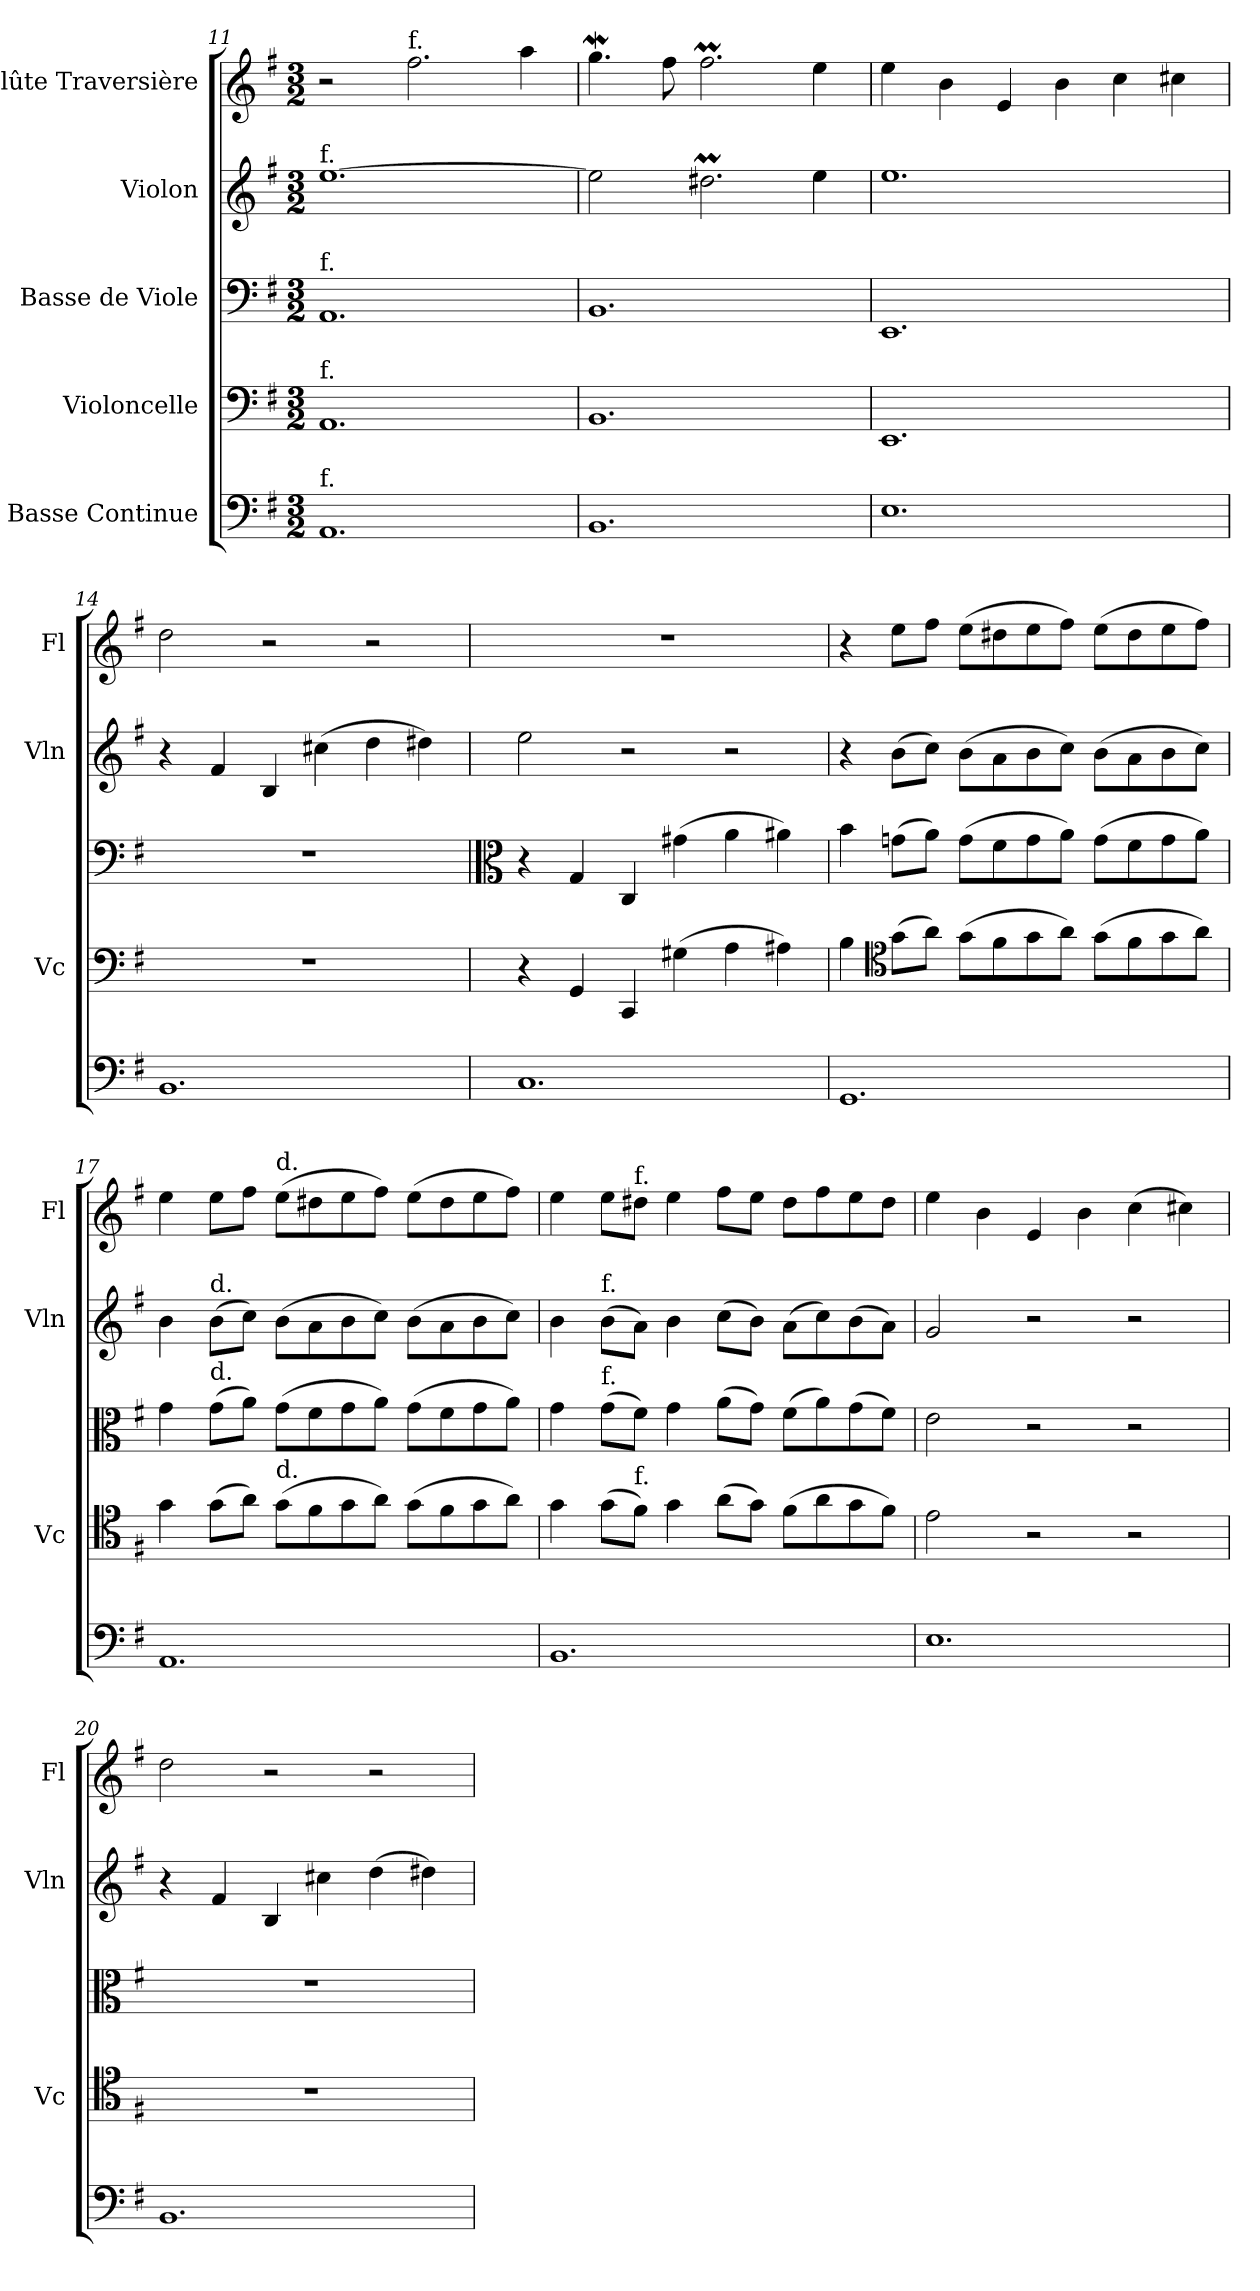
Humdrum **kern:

**kern	**kern	**kern	**kern	**kern
*part5	*part4	*part3	*part2	*part1
*staff5	*staff4	*staff3	*staff2	*staff1
*I"Basse Continue	*I"Violoncelle	*I"Basse de Viole	*I"Violon	*I"Flûte Traversière
*	*I'Vc	*	*I'Vln	*I'Fl
*clefF4	*clefF4	*clefF4	*clefG2	*clefG2
*k[f#]	*k[f#]	*k[f#]	*k[f#]	*k[f#]
*M3/2	*M3/2	*M3/2	*M3/2	*M3/2
=11	=11	=11	=11	=11
!	!	!	!LO:TX:a:t=f.	!
!	!	!LO:TX:a:t=f.	!	!
!	!LO:TX:a:t=f.	!	!	!
!LO:TX:a:t=f.	!	!	!	!
1.AA	1.AA	1.AA	[1.ee	2r
!	!	!	!	!LO:TX:a:t=f.
.	.	.	.	2.ff#\
.	.	.	.	4aa\
=12	=12	=12	=12	=12
1.BB	1.BB	1.BB	2ee\]	4.ggw\
.	.	.	.	8ff#\
.	.	.	2.dd#Xm\	2.ff#m\
.	.	.	4ee\	4ee\
=13	=13	=13	=13	=13
1.E	1.EE	1.EE	1.ee	4ee\
.	.	.	.	4b\
.	.	.	.	4e/
.	.	.	.	4b\
.	.	.	.	4cc\
.	.	.	.	4cc#X\
=14	=14	=14	=14	=14
1.BB	1.r	1.r	4r	2dd\
.	.	.	4f#/	.
.	.	.	4B/	2r
.	.	.	(4cc#X\	.
.	.	.	4dd\	2r
.	.	.	4dd#X\)	.
=15	=15	=15	=15	=15
*	*	*clefC3	*	*
1.C	4r	4r	2ee\	1.r
.	4GG/	4G/	.	.
.	4CC/	4C/	2r	.
.	(4G#X\	(4g#X\	.	.
.	4A\	4a\	2r	.
.	4A#X\)	4a#X\)	.	.
!!LO:LB:g=z
=16	=16	=16	=16	=16
1.GG	4B\	4b\	4r	4r
*	*clefC4	*	*	*
.	(8g\L	(8gn\L	(8b\L	8ee\L
.	8a\J)	8a\J)	8cc\J)	8ff#\J
.	(8g\L	(8g\L	(8b\L	(8ee\L
.	8f#\	8f#\	8a\	8dd#X\
.	8g\	8g\	8b\	8ee\
.	8a\J)	8a\J)	8cc\J)	8ff#\J)
.	(8g\L	(8g\L	(8b\L	(8ee\L
.	8f#\	8f#\	8a\	8dd#\
.	8g\	8g\	8b\	8ee\
.	8a\J)	8a\J)	8cc\J)	8ff#\J)
=17	=17	=17	=17	=17
1.AA	4g\	4g\	4b\	4ee\
!	!	!	!LO:TX:a:t=d.	!
!	!	!LO:TX:a:t=d.	!	!
.	(8g\L	(8g\L	(8b\L	8ee\L
.	8a\J)	8a\J)	8cc\J)	8ff#\J
!	!	!	!	!LO:TX:a:t=d.
!	!LO:TX:a:t=d.	!	!	!
.	(8g\L	(8g\L	(8b\L	(8ee\L
.	8f#\	8f#\	8a\	8dd#X\
.	8g\	8g\	8b\	8ee\
.	8a\J)	8a\J)	8cc\J)	8ff#\J)
.	(8g\L	(8g\L	(8b\L	(8ee\L
.	8f#\	8f#\	8a\	8dd#\
.	8g\	8g\	8b\	8ee\
.	8a\J)	8a\J)	8cc\J)	8ff#\J)
=18	=18	=18	=18	=18
1.BB	4g\	4g\	4b\	4ee\
!	!	!	!LO:TX:a:t=f.	!
!	!	!LO:TX:a:t=f.	!	!
.	(8g\L	(8g\L	(8b\L	8ee\L
!	!	!	!	!LO:TX:a:t=f.
!	!LO:TX:a:t=f.	!	!	!
.	8f#\J)	8f#\J)	8a\J)	8dd#X\J
.	4g\	4g\	4b\	4ee\
.	(8a\L	(8a\L	(8cc\L	8ff#\L
.	8g\J)	8g\J)	8b\J)	8ee\J
.	(8f#\L	(8f#\L	(8a\L	8dd#\L
.	8a\	8a\)	8cc\)	8ff#\
.	8g\	(8g\	(8b\	8ee\
.	8f#\J)	8f#\J)	8a\J)	8dd#\J
=19	=19	=19	=19	=19
1.E	2e\	2e\	2g/	4ee\
.	.	.	.	4b\
.	2r	2r	2r	4e/
.	.	.	.	4b\
.	2r	2r	2r	(4cc\
.	.	.	.	4cc#X\)
=20	=20	=20	=20	=20
1.BB	1.r	1.r	4r	2dd\
.	.	.	4f#/	.
.	.	.	4B/	2r
.	.	.	4cc#X\	.
.	.	.	(4dd\	2r
.	.	.	4dd#X\)	.
=	=	=	=	=
*-	*-	*-	*-	*-
